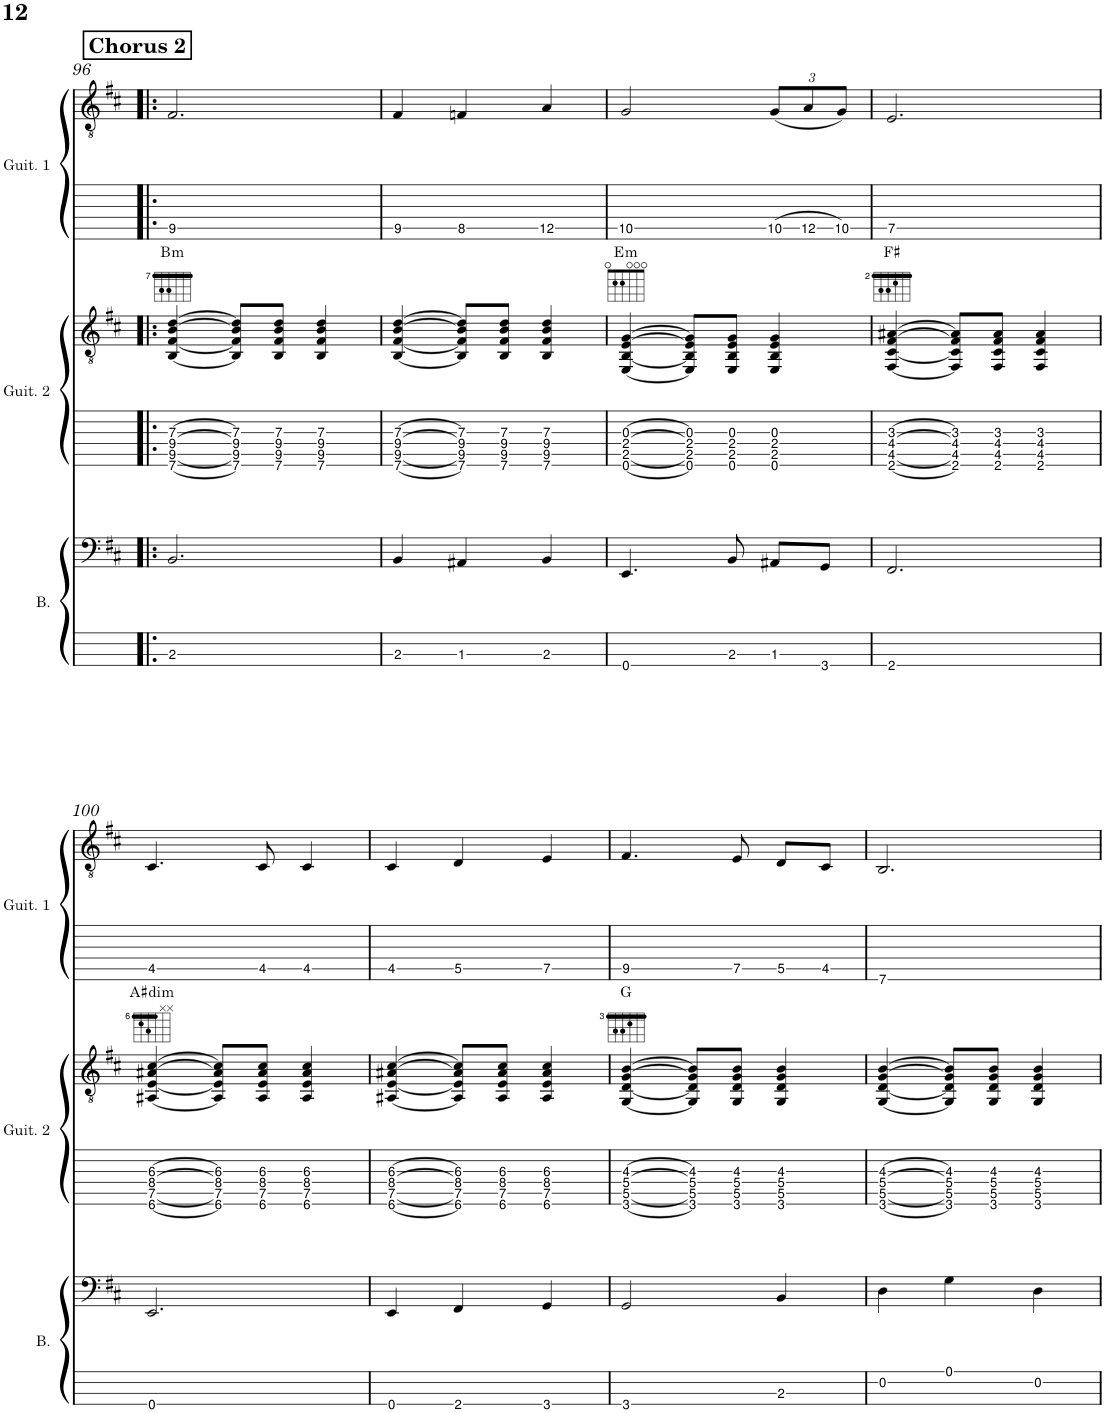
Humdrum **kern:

**kern	**kern	**kern	**kern	**harte	**kern	**kern
*part3	*part3	*part2	*part2	*part2	*part1	*part1
*staff6	*staff5	*staff4	*staff3	*	*staff2	*staff1
*I"Bass	*	*I"Guitar 2	*	*	*I"Guitar 1	*
*I'B.	*	*I'Guit. 2	*	*	*I'Guit. 1	*
!!LO:PB:g=z
*	*clefF4	*	*clefGv2	*	*	*clefGv2
*Trd7c12	*Trd7c12	*	*	*	*	*
*k[f#c#]	*k[f#c#]	*k[f#c#]	*k[f#c#]	*	*k[f#c#]	*k[f#c#]
*M3/4	*M3/4	*M3/4	*M3/4	*	*M3/4	*M3/4
!!LO:REH:place=s1:a:B:cj:t=Chorus 2
=96!|:	=96!|:	=96!|:	=96!|:	=96!|:	=96!|:	=96!|:
!	!	!	!	!LO:H:kt=m	!	!
2.BB	2.BB/	[4BB [4F# [4B [4d	[4BB/ [4F#/ [4B/ [4d/	B:min	2.F#	2.F#/
.	.	8BB]\ 8F#]\ 8B]\ 8d]\L	8BB/] 8F#/] 8B/] 8d/]L	.	.	.
.	.	8BB\ 8F#\ 8B\ 8d\J	8BB/ 8F#/ 8B/ 8d/J	.	.	.
.	.	4BB 4F# 4B 4d	4BB/ 4F#/ 4B/ 4d/	.	.	.
=97	=97	=97	=97	=97	=97	=97
4BB	4BB/	[4BB [4F# [4B [4d	[4BB/ [4F#/ [4B/ [4d/	.	4F#	4F#/
4AA#X	4AA#X/	8BB]\ 8F#]\ 8B]\ 8d]\L	8BB/] 8F#/] 8B/] 8d/]L	.	4F	4Fn/
.	.	8BB\ 8F#\ 8B\ 8d\J	8BB/ 8F#/ 8B/ 8d/J	.	.	.
4BB	4BB/	4BB 4F# 4B 4d	4BB/ 4F#/ 4B/ 4d/	.	4A	4A/
=98	=98	=98	=98	=98	=98	=98
!	!	!	!	!LO:H:kt=m	!	!
4.EE	4.EE/	[4EE [4BB [4E [4G	[4EE/ [4BB/ [4E/ [4G/	E:min	2G	2G/
.	.	8EE]\ 8BB]\ 8E]\ 8G]\L	8EE/] 8BB/] 8E/] 8G/]L	.	.	.
8BB	8BB/	8EE\ 8BB\ 8E\ 8G\J	8EE/ 8BB/ 8E/ 8G/J	.	.	.
*	*	*	*	*	*Xbrackettup	*Xbrackettup
8AA#XL	8AA#X/L	4EE 4BB 4E 4G	4EE/ 4BB/ 4E/ 4G/	.	12GL	(12G/L
.	.	.	.	.	12A	12A/
8GGJ	8GG/J	.	.	.	.	.
.	.	.	.	.	12GJ	12G/J)
=99	=99	=99	=99	=99	=99	=99
2.FF#	2.FF#/	[4FF# [4C# [4F# [4A#	[4FF#/ [4C#/ [4F#/ [4A#X/	F#:maj	2.E	2.E/
.	.	8FF#]\ 8C#]\ 8F#]\ 8A#X]\L	8FF#/] 8C#/] 8F#/] 8A#/]L	.	.	.
.	.	8FF#\ 8C#\ 8F#\ 8A#\J	8FF#/ 8C#/ 8F#/ 8A#/J	.	.	.
.	.	4FF# 4C# 4F# 4A#	4FF#/ 4C#/ 4F#/ 4A#/	.	.	.
!!LO:LB:g=z
=100	=100	=100	=100	=100	=100	=100
!	!	!	!	!LO:H:kt=dim	!	!
2.EE	2.EE/	[4AA# [4E [4A# [4c#	[4AA#X/ [4E/ [4A#X/ [4c#/	A#:dim	4.C#	4.C#/
.	.	8AA#]\ 8E]\ 8A#]\ 8c#]\L	8AA#/] 8E/] 8A#/] 8c#/]L	.	.	.
.	.	8AA#\ 8E\ 8A#\ 8c#\J	8AA#/ 8E/ 8A#/ 8c#/J	.	8C#	8C#/
.	.	4AA# 4E 4A# 4c#	4AA#/ 4E/ 4A#/ 4c#/	.	4C#	4C#/
=101	=101	=101	=101	=101	=101	=101
4EE	4EE/	[4AA#X [4E [4A#X [4c#	[4AA#X/ [4E/ [4A#X/ [4c#/	.	4C#	4C#/
4FF#	4FF#/	8AA#]\ 8E]\ 8A#]\ 8c#]\L	8AA#/] 8E/] 8A#/] 8c#/]L	.	4D	4D/
.	.	8AA#\ 8E\ 8A#\ 8c#\J	8AA#/ 8E/ 8A#/ 8c#/J	.	.	.
4GG	4GG/	4AA# 4E 4A# 4c#	4AA#/ 4E/ 4A#/ 4c#/	.	4E	4E/
=102	=102	=102	=102	=102	=102	=102
2GG	2GG/	[4GG [4D [4G [4B	[4GG/ [4D/ [4G/ [4B/	G:maj	4.F#	4.F#/
.	.	8GG]\ 8D]\ 8G]\ 8B]\L	8GG/] 8D/] 8G/] 8B/]L	.	.	.
.	.	8GG\ 8D\ 8G\ 8B\J	8GG/ 8D/ 8G/ 8B/J	.	8E	8E/
4BB	4BB/	4GG 4D 4G 4B	4GG/ 4D/ 4G/ 4B/	.	8DL	8D/L
.	.	.	.	.	8C#J	8C#/J
=103	=103	=103	=103	=103	=103	=103
4D	4D\	[4GG [4D [4G [4B	[4GG/ [4D/ [4G/ [4B/	.	2.BB	2.BB/
4G	4G\	8GG]\ 8D]\ 8G]\ 8B]\L	8GG/] 8D/] 8G/] 8B/]L	.	.	.
.	.	8GG\ 8D\ 8G\ 8B\J	8GG/ 8D/ 8G/ 8B/J	.	.	.
4D	4D\	4GG 4D 4G 4B	4GG/ 4D/ 4G/ 4B/	.	.	.
=	=	=	=	=	=	=
*-	*-	*-	*-	*-	*-	*-
